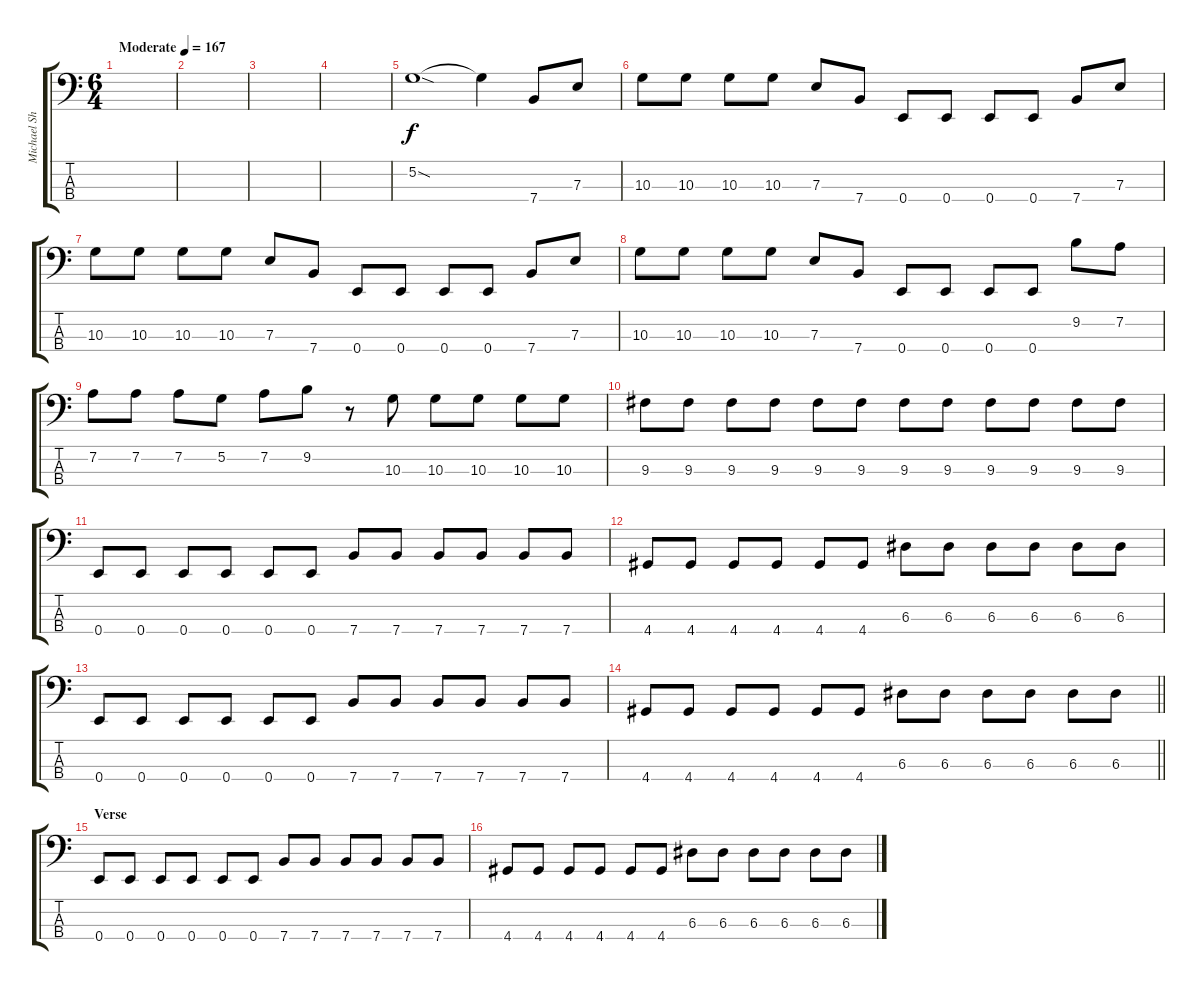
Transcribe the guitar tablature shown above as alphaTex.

\track ("Michael Shuman" "Michael Sh") {instrument electricbasspick}
\staff {score tabs}
\tuning (G2 D2 A1 E1) {hide}
\ts (6 4)
\tempo (167 "Moderate")
\clef f4
\ks c
|
|
|
|
5.2{sod}.1 5.2{t}.4 7.4.8 7.3.8 |
10.3.8 10.3.8 10.3.8 10.3.8 7.3.8 7.4.8 0.4.8 0.4.8 0.4.8 0.4.8 7.4.8 7.3.8 |
10.3.8 10.3.8 10.3.8 10.3.8 7.3.8 7.4.8 0.4.8 0.4.8 0.4.8 0.4.8 7.4.8 7.3.8 |
10.3.8 10.3.8 10.3.8 10.3.8 7.3.8 7.4.8 0.4.8 0.4.8 0.4.8 0.4.8 9.2.8 7.2.8 |
7.2.8 7.2.8 7.2.8 5.2.8 7.2.8 9.2.8 r.8 10.3.8 10.3.8 10.3.8 10.3.8 10.3.8 |
9.3.8 9.3.8 9.3.8 9.3.8 9.3.8 9.3.8 9.3.8 9.3.8 9.3.8 9.3.8 9.3.8 9.3.8 |
0.4.8 0.4.8 0.4.8 0.4.8 0.4.8 0.4.8 7.4.8 7.4.8 7.4.8 7.4.8 7.4.8 7.4.8 |
4.4.8 4.4.8 4.4.8 4.4.8 4.4.8 4.4.8 6.3.8 6.3.8 6.3.8 6.3.8 6.3.8 6.3.8 |
0.4.8 0.4.8 0.4.8 0.4.8 0.4.8 0.4.8 7.4.8 7.4.8 7.4.8 7.4.8 7.4.8 7.4.8 |
\barLineRight lightlight
4.4.8 4.4.8 4.4.8 4.4.8 4.4.8 4.4.8 6.3.8 6.3.8 6.3.8 6.3.8 6.3.8 6.3.8 |
\section ("" "Verse")
0.4.8 0.4.8 0.4.8 0.4.8 0.4.8 0.4.8 7.4.8 7.4.8 7.4.8 7.4.8 7.4.8 7.4.8 |
4.4.8 4.4.8 4.4.8 4.4.8 4.4.8 4.4.8 6.3.8 6.3.8 6.3.8 6.3.8 6.3.8 6.3.8
